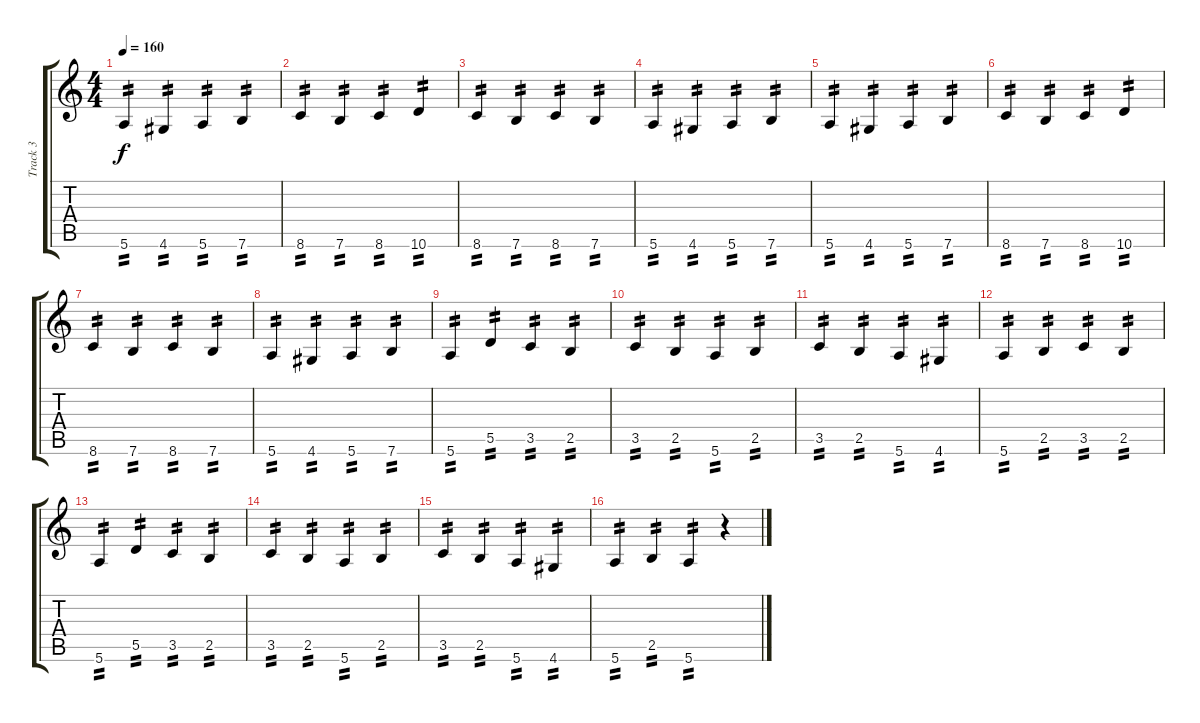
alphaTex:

\track ("Track 3" "Track 3") {instrument overdrivenguitar}
\staff {score tabs}
\tuning (E4 B3 G3 D3 A2 E2) {hide}
\ts (4 4)
\tempo 160
\clef g2
\ks c
5.6.4{tp 2 dy f} 4.6.4{tp 2} 5.6.4{tp 2} 7.6.4{tp 2} |
8.6.4{tp 2} 7.6.4{tp 2} 8.6.4{tp 2} 10.6.4{tp 2} |
8.6.4{tp 2} 7.6.4{tp 2} 8.6.4{tp 2} 7.6.4{tp 2} |
5.6.4{tp 2} 4.6.4{tp 2} 5.6.4{tp 2} 7.6.4{tp 2} |
5.6.4{tp 2} 4.6.4{tp 2} 5.6.4{tp 2} 7.6.4{tp 2} |
8.6.4{tp 2} 7.6.4{tp 2} 8.6.4{tp 2} 10.6.4{tp 2} |
8.6.4{tp 2} 7.6.4{tp 2} 8.6.4{tp 2} 7.6.4{tp 2} |
5.6.4{tp 2} 4.6.4{tp 2} 5.6.4{tp 2} 7.6.4{tp 2} |
5.6.4{tp 2} 5.5.4{tp 2} 3.5.4{tp 2} 2.5.4{tp 2} |
3.5.4{tp 2} 2.5.4{tp 2} 5.6.4{tp 2} 2.5.4{tp 2} |
3.5.4{tp 2} 2.5.4{tp 2} 5.6.4{tp 2} 4.6.4{tp 2} |
5.6.4{tp 2} 2.5.4{tp 2} 3.5.4{tp 2} 2.5.4{tp 2} |
5.6.4{tp 2} 5.5.4{tp 2} 3.5.4{tp 2} 2.5.4{tp 2} |
3.5.4{tp 2} 2.5.4{tp 2} 5.6.4{tp 2} 2.5.4{tp 2} |
3.5.4{tp 2} 2.5.4{tp 2} 5.6.4{tp 2} 4.6.4{tp 2} |
5.6.4{tp 2} 2.5.4{tp 2} 5.6.4{tp 2} r.4
